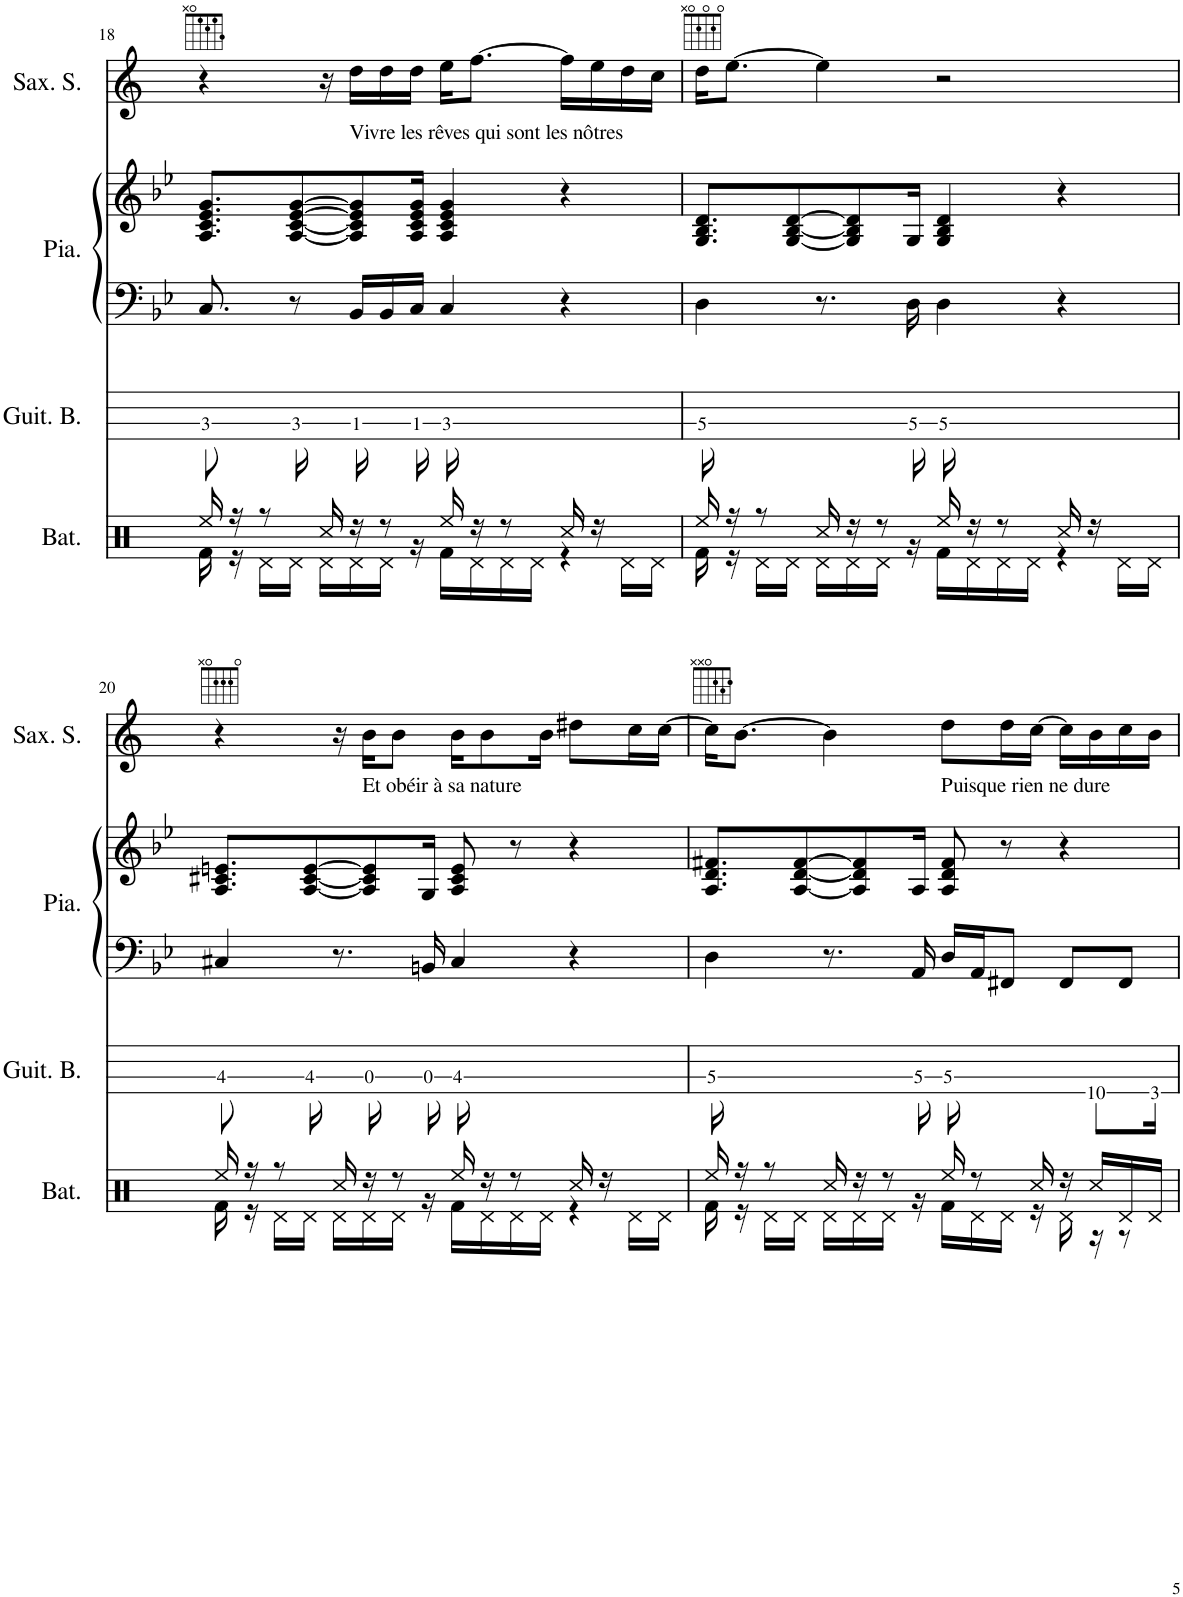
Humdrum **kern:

**kern	**kern	**kern	**kern	**kern
*part4	*part3	*part2	*part2	*part1
*staff5	*staff4	*staff3	*staff2	*staff1
*I"Batterie	*I"Guitare basse	*I"Piano	*	*I"Saxophone soprano
*I'Bat.	*I'Guit. B.	*I'Pia.	*	*I'Sax. S.
!!LO:PB:g=z
*clefX	*	*clefF4	*clefG2	*clefG2
*	*Trd7c12	*	*	*Trd1c2
*k[]	*k[b-e-]	*k[b-e-]	*k[b-e-]	*k[]
*M4/4	*M4/4	*M4/4	*M4/4	*M4/4
=18	=18	=18	=18	=18
*^	*	*	*	*
16Ree/	16Rf\	8C\	8.C/	8.A/ 8.c/ 8.e-/ 8.g/L	4r
16r	16r	.	.	.	.
8r	16Rd\LL	16r	.	.	.
.	16Rd\JJ	16C\	8r	[8A/ [8c/ [8e-/ [8g/	.
16Rcc/	16Rd\LL	16r	.	.	16r
!	!	!	!	!	!LO:TX:b:t=Vivre les rêves qui sont les nôtres
16r	16Rd\	16BB-\	16BB-/LL	8A/] 8c/] 8e-/] 8g/]	16dd\LL
8r	16Rd\JJ	16r	16BB-/	.	16dd\
.	16r	16BB-\	16C/JJ	16A/ 16c/ 16e-/ 16g/Jk	16dd\JJ
16Ree/	16Rf\LL	16C\	4C/	4A/ 4c/ 4e-/ 4g/	16ee\KL
16r	16Rd\	4r	.	.	[8.ff\J
8r	16Rd\	.	.	.	.
.	16Rd\JJ	.	.	.	.
16Rcc/	4r	.	4r	4r	16ff\LL]
16r	.	8r	.	.	16ee\
16Rd\LL	.	.	.	.	16dd\
16Rd\JJ	.	16r	.	.	16cc\JJ
=19	=19	=19	=19	=19	=19
16Ree/	16Rf\	16D\	4D\	8.G/ 8.B-/ 8.d/L	16dd\KL
16r	16r	16r	.	.	[8.ee\J
8r	16Rd\LL	8r	.	.	.
.	16Rd\JJ	.	.	[8G/ [8B-/ [8d/	.
16Rcc/	16Rd\LL	8r	8.r	.	4ee\]
16r	16Rd\	.	.	8G/] 8B-/] 8d/]	.
8r	16Rd\JJ	16r	.	.	.
.	16r	16D\	16D\	16G/Jk	.
16Ree/	16Rf\LL	16D\	4D\	4G/ 4B-/ 4d/	2r
16r	16Rd\	4r	.	.	.
8r	16Rd\	.	.	.	.
.	16Rd\JJ	.	.	.	.
16Rcc/	4r	.	4r	4r	.
16r	.	8r	.	.	.
16Rd\LL	.	.	.	.	.
16Rd\JJ	.	16r	.	.	.
!!LO:LB:g=z
=20	=20	=20	=20	=20	=20
16Ree/	16Rf\	8C#\	4C#X/	8.A/ 8.c#X/ 8.en/L	4r
16r	16r	.	.	.	.
8r	16Rd\LL	16r	.	.	.
.	16Rd\JJ	16C#\	.	[8A/ [8c#/ [8e/	.
16Rcc/	16Rd\LL	16r	8.r	.	16r
!	!	!	!	!	!LO:TX:b:t=Et obéir à sa nature
16r	16Rd\	16AA\	.	8A/] 8c#/] 8e/]	16b\KL
8r	16Rd\JJ	16r	.	.	8b\J
.	16r	16AA\	16BBn/	16G/Jk	.
16Ree/	16Rf\LL	16C#\	4C#/	8A/ 8c#/ 8e/	16b\KL
16r	16Rd\	4r	.	.	8b\
8r	16Rd\	.	.	8r	.
.	16Rd\JJ	.	.	.	16b\Jk
16Rcc/	4r	.	4r	4r	8dd#X\L
16r	.	8r	.	.	.
16Rd\LL	.	.	.	.	16cc\L
16Rd\JJ	.	16r	.	.	[16cc\JJ
=21	=21	=21	=21	=21	=21
16Ree/	16Rf\	16D\	4D\	8.A/ 8.d/ 8.f#X/L	16cc\KL]
16r	16r	16r	.	.	[8.b\J
8r	16Rd\LL	8r	.	.	.
.	16Rd\JJ	.	.	[8A/ [8d/ [8f#/	.
16Rcc/	16Rd\LL	8r	8.r	.	4b\]
16r	16Rd\	.	.	8A/] 8d/] 8f#/]	.
8r	16Rd\JJ	16r	.	.	.
.	16r	16D\	16AA/	16A/Jk	.
!	!	!	!	!	!LO:TX:b:t=Puisque rien ne dure
16Ree/	16Rf\LL	16D\	16D/LL	8A/ 8d/ 8f#/	8dd\L
8r	16Rd\	4r	16AA/J	.	.
.	16Rd\JJ	.	8FF#X/J	8r	16dd\L
16Rcc/	16r	.	.	.	[16cc\JJ
16r	16Rd\	.	8FF#/L	4r	16cc\LL]
16Rcc/LL	16r	8D\L	.	.	16b\
16Rd/	8r	.	8FF#/J	.	16cc\
16Rd/JJ	.	16GG\Jk	.	.	16b\JJ
*v	*v	*	*	*	*
=	=	=	=	=
*-	*-	*-	*-	*-
